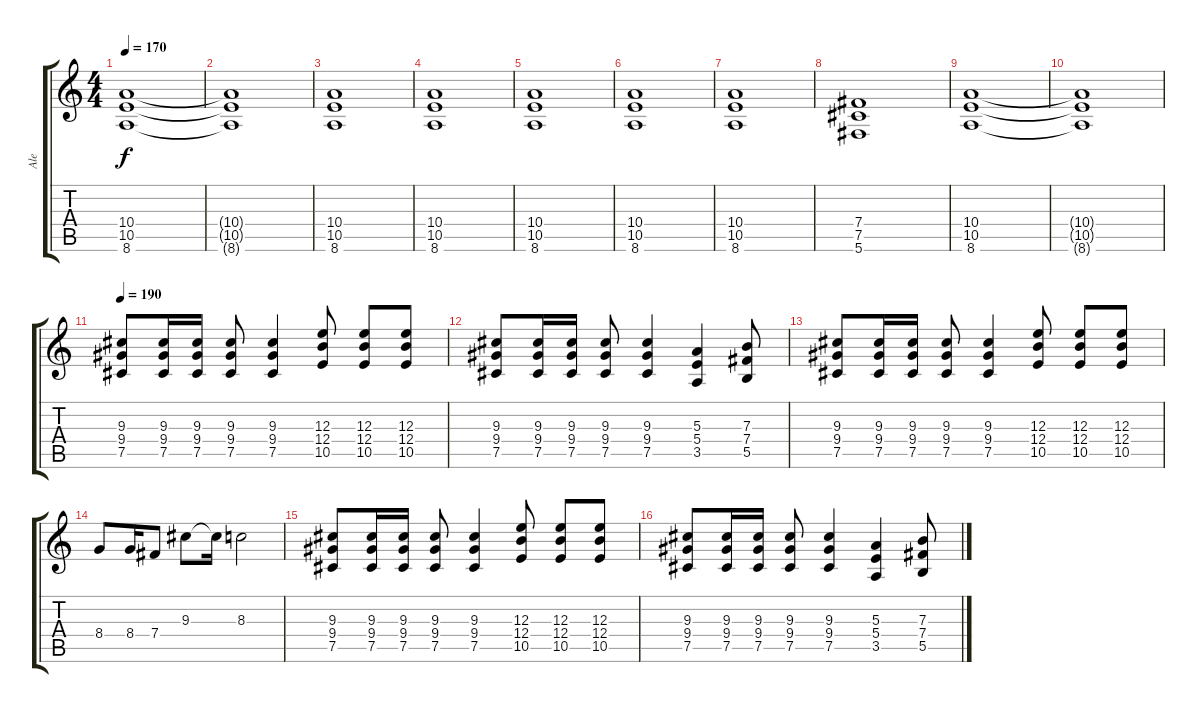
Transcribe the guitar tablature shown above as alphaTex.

\track ("Ale" "Ale") {instrument distortionguitar}
\staff {score tabs}
\tuning (Db4 Ab3 E3 B2 Gb2 Db2) {hide}
\ts (4 4)
\tempo 170
\clef g2
\ks c
(10.4 10.5 8.6).1{dy f} |
(10.4{t} 10.5{t} 8.6{t}).1 |
(10.4 10.5 8.6).1 |
(10.4 10.5 8.6).1 |
(10.4 10.5 8.6).1 |
(10.4 10.5 8.6).1 |
(10.4 10.5 8.6).1 |
(7.4 7.5 5.6).1 |
(10.4 10.5 8.6).1 |
(10.4{t} 10.5{t} 8.6{t}).1 |
\tempo 190
(9.3 9.4 7.5).8 (9.3 9.4 7.5).16 (9.3 9.4 7.5).16 (9.3 9.4 7.5).8 (9.3 9.4 7.5).4 (12.3 12.4 10.5).8 (12.3 12.4 10.5).8 (12.3 12.4 10.5).8 |
(9.3 9.4 7.5).8 (9.3 9.4 7.5).16 (9.3 9.4 7.5).16 (9.3 9.4 7.5).8 (9.3 9.4 7.5).4 (5.3 5.4 3.5).4 (7.3 7.4 5.5).8 |
(9.3 9.4 7.5).8 (9.3 9.4 7.5).16 (9.3 9.4 7.5).16 (9.3 9.4 7.5).8 (9.3 9.4 7.5).4 (12.3 12.4 10.5).8 (12.3 12.4 10.5).8 (12.3 12.4 10.5).8 |
8.4.8 8.4.16 7.4.8 9.3.8 9.3{t}.16 8.3.2 |
(9.3 9.4 7.5).8 (9.3 9.4 7.5).16 (9.3 9.4 7.5).16 (9.3 9.4 7.5).8 (9.3 9.4 7.5).4 (12.3 12.4 10.5).8 (12.3 12.4 10.5).8 (12.3 12.4 10.5).8 |
(9.3 9.4 7.5).8 (9.3 9.4 7.5).16 (9.3 9.4 7.5).16 (9.3 9.4 7.5).8 (9.3 9.4 7.5).4 (5.3 5.4 3.5).4 (7.3 7.4 5.5).8
